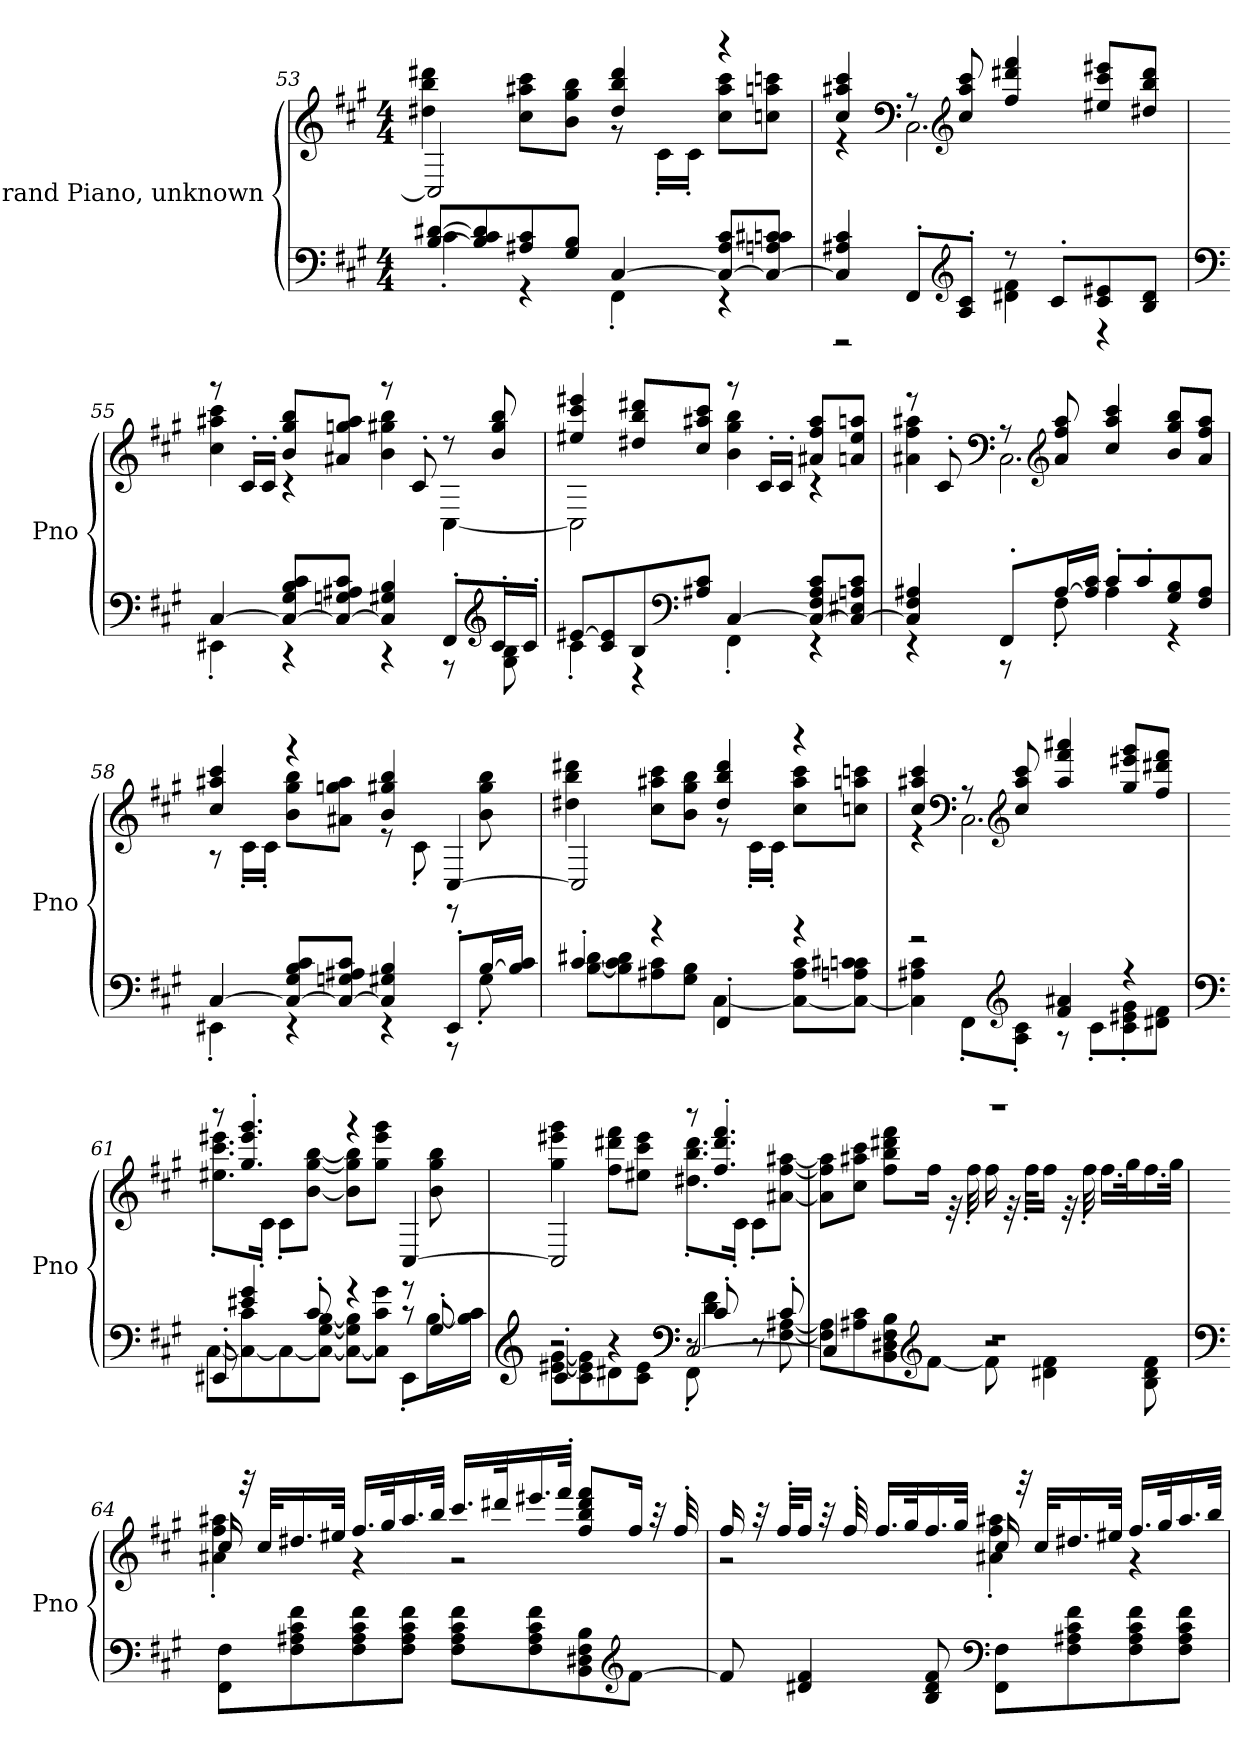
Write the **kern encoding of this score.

**kern	**kern
*part1	*part1
*staff2	*staff1
*I"Grand Piano, unknown	*
*I'Pno	*
!!LO:LB:g=z
*clefF4	*clefG2
*k[f#c#g#]	*k[f#c#g#]
*M4/4	*M4/4
=53	=53
*^	*^
[8B/ [8d#X/L	4c#'\	2C#/]	4dd#X\ 4bb\ 4ddd#X\
8B/] 8c#/ 8d#/]	.	.	.
8A#X/ 8c#/	4r	.	8cc#\ 8aa#X\ 8ccc#\L
8G#/ 8B/J	.	.	8b\ 8gg#\ 8bb\J
[4C#/	4FF#'\	4dd#/ 4bb/ 4ddd#/	8r
.	.	.	16c#'\LL
.	.	.	16c#'\JJ
8C#/_ 8A#/ 8c#/L	4r	4r	8cc#\ 8aa#\ 8ccc#\L
8C#/_ 8An/ 8cn/ 8c#X/J	.	.	8ccn\ 8aan\ 8cccn\J
=54	=54	=54	=54
4C#/] 4A#X/ 4c#/	2r	4cc#/ 4aa#X/ 4ccc#/	4r
*	*	*clefF4	*
8FF#'/L	.	8r	2.C#\
*clefG2	*	*clefG2	*
8A#/' 8c#/'J	.	8cc#/ 8aa#/ 8ccc#/	.
8r	4d#X\ 4f#\	4ff#/ 4ddd#X/ 4fff#/	.
8c#'/L	.	.	.
8c#/ 8e#X/	4r	8ee#X/ 8ccc#/ 8eee#X/L	.
8B/ 8d#/J	.	8dd#X/ 8bb/ 8ddd#/J	.
!!LO:LB:g=z	!!
=55	=55	=55	=55
*clefF4	*	*	*
[4C#/	4EE#X'\	8r	4cc#\ 4aa#X\ 4ccc#\
.	.	16c#'/LL	.
.	.	16c#'/JJ	.
8C#/_ 8G#/ 8B/ 8c#/L	4r	8b/ 8gg#/ 8bb/L	4r
8C#/_ 8Gn/ 8A#X/ 8c#/J	.	8a#X/ 8ggn/ 8aa#/J	.
4C#/] 4G#X/ 4B/	4r	8r	4b\ 4gg#X\ 4bb\
.	.	8c#'/	.
8FF#'/L	8r	8r	[4C#\
*clefG2	*	*	*
16c#'/L	8G#\ 8B\	8b/ 8gg#/ 8bb/	.
16c#'/JJ	.	.	.
=56	=56	=56	=56
[8e#X/L	4c#'\	4ee#X/ 4ccc#/ 4eee#X/	2C#\]
8c#/ 8e#/]	.	.	.
8B/	4r	8dd#X/ 8bb/ 8ddd#X/L	.
*clefF4	*	*	*
8A#X/ 8c#/J	.	8cc#/ 8aa#X/ 8ccc#/J	.
[4C#/	4FF#'\	8r	4b\ 4gg#\ 4bb\
.	.	16c#'/LL	.
.	.	16c#'/JJ	.
8C#/_ 8F#/ 8A#/ 8c#/L	4r	8a#X/ 8ff#/ 8aa#/L	4r
8C#/_ 8E#X/ 8An/ 8c#/J	.	8an/ 8ee#/ 8aan/J	.
!!LO:PB:g=z	!!
=57	=57	=57	=57
4C#/] 4F#/ 4A#X/	4r	8r	4a#X\ 4ff#\ 4aa#X\
.	.	8c#'/	.
*	*	*clefF4	*
8FF#'/L	8r	8r	2.C#\
*	*	*clefG2	*
[16A#/L	8F#'\	8a#/ 8ff#/ 8aa#/	.
16A#/] 16c#/JJ	.	.	.
8c#'/L	4A#\	4cc#/ 4aa#/ 4ccc#/	.
8c#'/	.	.	.
8G#/ 8B/	4r	8b/ 8gg#/ 8bb/L	.
8F#/ 8A#/J	.	8a#/ 8ff#/ 8aa#/J	.
=58	=58	=58	=58
[4C#/	4EE#X'\	4cc#/ 4aa#X/ 4ccc#/	8r
.	.	.	16c#'\LL
.	.	.	16c#'\JJ
8C#/_ 8G#/ 8B/ 8c#/L	4r	4r	8b\ 8gg#\ 8bb\L
8C#/_ 8Gn/ 8A#X/ 8c#/J	.	.	8a#X\ 8ggn\ 8aa#\J
4C#/] 4G#X/ 4B/	4r	4b/ 4gg#X/ 4bb/	8r
.	.	.	8c#'\
8EE#'/L	8r	[4C#/	8r
[16B/L	8G#'\	.	8b\ 8gg#\ 8bb\
16B/] 16c#/JJ	.	.	.
!!LO:LB:g=z	!!
=59	=59	=59	=59
4c#'/	[8B\ [8d#X\L	2C#/]	4dd#X\ 4bb\ 4ddd#X\
.	8B\] 8c#\ 8d#\]	.	.
4r	8A#X\ 8c#\	.	8cc#\ 8aa#X\ 8ccc#\L
.	8G#\ 8B\J	.	8b\ 8gg#\ 8bb\J
4FF#'/	[4C#\	4dd#/ 4bb/ 4ddd#/	8r
.	.	.	16c#'\LL
.	.	.	16c#'\JJ
4r	8C#\_ 8A#\ 8c#\L	4r	8cc#\ 8aa#\ 8ccc#\L
.	8C#\_ 8An\ 8cn\ 8c#X\J	.	8ccn\ 8aan\ 8cccn\J
=60	=60	=60	=60
2r	4C#\] 4A#X\ 4c#\	4cc#/ 4aa#X/ 4ccc#/	4r
*	*	*clefF4	*
.	8FF#'\L	8r	2.C#\
*clefG2	*	*clefG2	*
.	8A#\' 8c#\'J	8cc#/ 8aa#/ 8ccc#/	.
4f#/ 4a#X/	8r	4aa#/ 4fff#/ 4aaa#X/	.
.	8c#'\L	.	.
4r	8c#\' 8e#X\' 8g#\'	8gg#/ 8eee#X/ 8ggg#/L	.
.	8d#X\ 8f#\J	8ff#/ 8ddd#X/ 8fff#/J	.
!!LO:LB:g=z	!!
=61	=61	=61	=61
*clefF4	*	*	*
8EE#X'/	[8C#\L	8r	8.ee#X\' 8.ccc#\' 8.eee#X\'L
4e#X/ 4g#/	8C#\_ 8c#\	4.gg#/' 4.eee#/' 4.ggg#/'	.
.	.	.	16c#'\Jk
.	8C#\_	.	8c#'\L
8c#'/	8C#\_ [8G#\ [8B\J	.	[8b\ [8gg#\ [8bb\J
4r	8C#\_ 8G#\] 8B\]L	4r	8b\] 8gg#\] 8bb\]L
.	8C#\] 8c#\ 8g#\J	.	8gg#\ 8eee#\ 8ggg#\J
8r	8EE#'\L	[4C#/	8r
8G#'/	[16B\L	.	8b\ 8gg#\ 8bb\
.	16B\] 16c#\JJ	.	.
*v	*v	*	*
=62	=62	=62
*clefG2	*	*
*^	*	*
*	*^	*	*
2r	[8e#X\ [8g#\L	4c#'/	2C#/]	4gg#\ 4eee#X\ 4ggg#\
.	8c#\ 8e#\] 8g#\]	.	.	.
.	8d#X\	4r	.	8ff#\ 8ddd#X\ 8fff#\L
.	8c#\ 8e#\J	.	.	8ee#X\ 8ccc#\ 8eee#\J
*clefF4	*	*	*	*
8r	8FF#'\	[2C#/	8r	8.dd#X\' 8.bb\' 8.ddd#\'L
8c#'/	4d#\ 4f#\	.	4.ff#/' 4.ddd#/' 4.fff#/'	.
.	.	.	.	16c#'\Jk
8r	.	.	.	8c#'\L
8c#'/	[8F#\ [8A#X\	.	.	[8a#X\ [8ff#\ [8aa#X\J
!!LO:LB:g=z	!!
=63	=63	=63	=63	=63
1r	8F#\] 8A#\]L	4C#/]	1r	8a#\] 8ff#\] 8aa#\]L
.	8A#X\ 8c#\	.	.	8cc#\ 8aa#X\ 8ccc#\J
.	8BB\ 8D#X\ 8F#\ 8B\	4r	.	8ff#\ 8bb\ 8ddd#X\ 8fff#\L
*clefG2	*	*	*	*
.	[8f#\J	.	.	16ff#\Jk
.	.	.	.	32r
.	.	.	.	32ff#'\
.	8f#\]	2r	.	16ff#\
.	.	.	.	32r
.	.	.	.	32ff#'\KLL
.	4d#X\ 4f#\	.	.	16ff#\JJ
.	.	.	.	32r
.	.	.	.	32ff#'\
.	.	.	.	16.ff#\LL
.	.	.	.	32gg#\K
.	8B\ 8d#\ 8f#\	.	.	16.ff#\
.	.	.	.	32gg#\JJk
*v	*v	*v	*	*
!!LO:LB:g=z	!!
=64	=64	=64
*clefF4	*	*
8FF#\ 8F#\L	16cc#/	4a#X\' 4ff#\' 4aa#X\'
.	32r	.
.	32cc#/KLL	.
8F#\ 8A#X\ 8c#\ 8f#\	16.dd#X/	.
.	32ee#X/JJk	.
8F#\ 8A#\ 8c#\ 8f#\	16.ff#/LL	4r
.	32gg#/K	.
8F#\ 8A#\ 8c#\ 8f#\J	16.aa#/	.
.	32bb/JJk	.
8F#\ 8A#\ 8c#\ 8f#\L	16.ccc#/LL	2r
.	32ddd#X/K	.
8F#\ 8A#\ 8c#\ 8f#\	16.eee#X/	.
.	32fff#'/JJk	.
8BB\ 8D#X\ 8F#\ 8B\	8ff#/ 8bb/ 8ddd#/ 8fff#/L	.
*clefG2	*	*
[8f#\J	16ff#/Jk	.
.	32r	.
.	32ff#'/	.
!!LO:PB:g=z	!!
=65	=65	=65
8f#/]	16ff#/	2r
.	32r	.
.	32ff#'/KLL	.
4d#X/ 4f#/	16ff#/JJ	.
.	32r	.
.	32ff#'/	.
.	16.ff#/LL	.
.	32gg#/K	.
8B/ 8d#/ 8f#/	16.ff#/	.
.	32gg#/JJk	.
*clefF4	*	*
8FF#\ 8F#\L	16cc#/	4a#X\' 4ff#\' 4aa#X\'
.	32r	.
.	32cc#/KLL	.
8F#\ 8A#X\ 8c#\ 8f#\	16.dd#X/	.
.	32ee#X/JJk	.
8F#\ 8A#\ 8c#\ 8f#\	16.ff#/LL	4r
.	32gg#/K	.
8F#\ 8A#\ 8c#\ 8f#\J	16.aa#/	.
.	32bb/JJk	.
*	*v	*v
=	=
*-	*-
